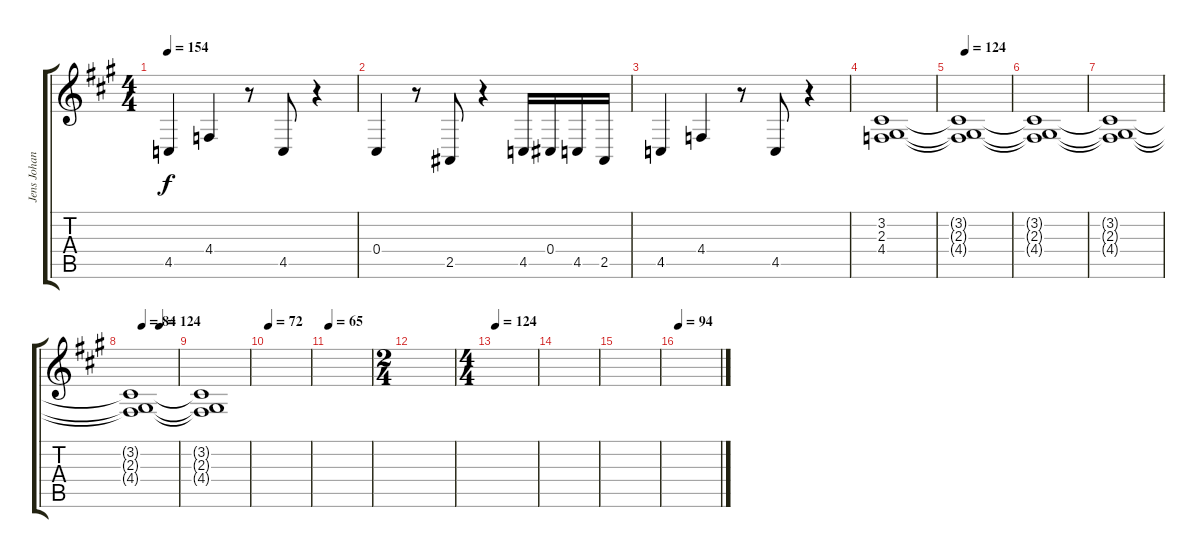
\track ("Jens Johansson I" "Jens Johan") {instrument harpsichord}
\staff {score tabs}
\tuning (Eb4 Bb3 Gb3 Db3 Ab2 Eb2) {hide}
\ts (4 4)
\tempo 154
\clef g2
\ks a
4.5.4{dy f instrument stringensemble1} 4.4.4 r.8 4.5.8 r.4 |
0.4.4 r.8 2.5.8 r.4 4.5.16 0.4.16 4.5.16 2.5.16 |
4.5.4{instrument stringensemble1} 4.4.4 r.8 4.5.8 r.4 |
(3.2 2.3 4.4).1 |
\tempo 124
(3.2{t} 2.3{t} 4.4{t}).1 |
(3.2{t} 2.3{t} 4.4{t}).1 |
(3.2{t} 2.3{t} 4.4{t}).1 |
\tempo (84 0.125)
\tempo (124 0.5625)
(3.2{t} 2.3{t} 4.4{t}).1 |
(3.2{t} 2.3{t} 4.4{t}).1 |
\tempo 72
|
\tempo 65
|
\ts (2 4)
|
\ts (4 4)
\tempo 124
|
|
|
\tempo 94
